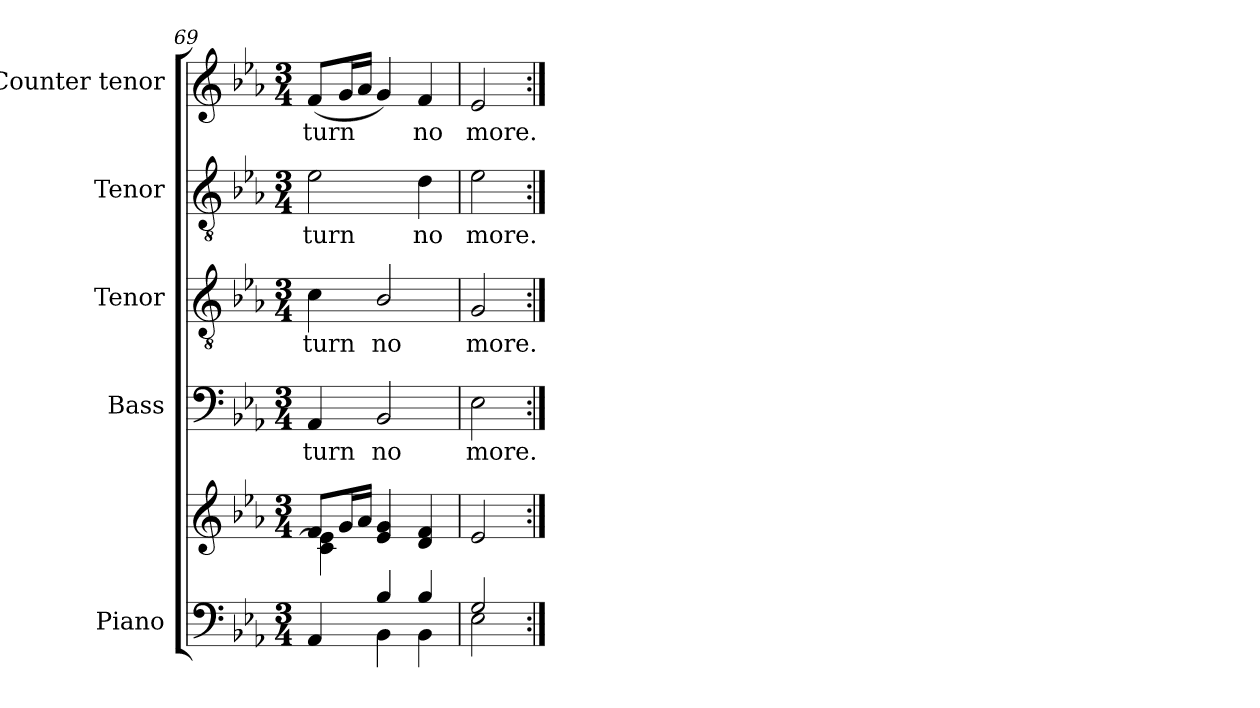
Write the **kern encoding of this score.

**kern	**kern	**kern	**text	**kern	**text	**kern	**text	**kern	**text
*part5	*part5	*part4	*part4	*part3	*part3	*part2	*part2	*part1	*part1
*staff6	*staff5	*staff4	*staff4	*staff3	*staff3	*staff2	*staff2	*staff1	*staff1
*I"Piano	*	*I"Bass	*	*I"Tenor	*	*I"Tenor	*	*I"Counter tenor	*
*I'Pno.	*	*I'B.	*	*I'T.	*	*I'T.	*	*	*
*clefF4	*clefG2	*clefF4	*	*clefGv2	*	*clefGv2	*	*clefG2	*
*	*	*	*	*ITrd7c12	*	*ITrd7c12	*	*	*
*k[b-e-a-]	*k[b-e-a-]	*k[b-e-a-]	*	*k[b-e-a-]	*	*k[b-e-a-]	*	*k[b-e-a-]	*
*E-:	*E-:	*E-:	*	*E-:	*	*E-:	*	*E-:	*
*M3/4	*M3/4	*M3/4	*	*M3/4	*	*M3/4	*	*M3/4	*
=69	=69	=69	=69	=69	=69	=69	=69	=69	=69
*^	*^	*	*	*	*	*	*	*	*
!	!	!	!	!	!LO:LY:b:color=#000000	!	!	!	!	!	!
!	!	!	!	!	!	!	!LO:LY:b:color=#000000	!	!	!	!
!	!	!	!	!	!	!	!	!	!LO:LY:b:color=#000000	!	!
!	!	!	!	!	!	!	!	!	!	!	!LO:LY:b:color=#000000
4ryy	4AA-i/	8fi/L	4ci\ 4e-i]	4AA-i/	-turn	4Ci\	-turn	2E-i\	-turn	(8fi/L	-turn
.	.	16gi/L	.	.	.	.	.	.	.	16gi/L	.
.	.	16a-i/JJ	.	.	.	.	.	.	.	16a-i/JJ	.
!	!	!	!	!	!LO:LY:b:color=#000000	!	!	!	!	!	!
!	!	!	!	!	!	!	!LO:LY:b:color=#000000	!	!	!	!
4B-i/	4BB-i\	4e-i/ 4gi	4ryy	2BB-i/	no	2BB-i/	no	.	.	4gi/)	.
!	!	!	!	!	!	!	!	!	!LO:LY:b:color=#000000	!	!
!	!	!	!	!	!	!	!	!	!	!	!LO:LY:b:color=#000000
4B-i/	4BB-i\	4di/ 4fi	4ryy	.	.	.	.	4Di\	no	4fi/	no
*	*	*v	*v	*	*	*	*	*	*	*	*
=70	=70	=70	=70	=70	=70	=70	=70	=70	=70	=70
*	*	*^	*	*	*	*	*	*	*	*
!	!	!	!	!	!LO:LY:b:color=#000000	!	!	!	!	!	!
*	*	*v	*v	*	*	*	*	*	*	*	*
*	*	*^	*	*	*	*	*	*	*	*
!	!	!	!	!	!	!	!LO:LY:b:color=#000000	!	!	!	!
*	*	*v	*v	*	*	*	*	*	*	*	*
*	*	*^	*	*	*	*	*	*	*	*
!	!	!	!	!	!	!	!	!	!LO:LY:b:color=#000000	!	!
*	*	*v	*v	*	*	*	*	*	*	*	*
*	*	*^	*	*	*	*	*	*	*	*
!	!	!	!	!	!	!	!	!	!	!	!LO:LY:b:color=#000000
*	*	*v	*v	*	*	*	*	*	*	*	*
2Gi/	2E-i\	2e-i/	2E-i\	more.	2GGi/	more.	2E-i\	more.	2e-i/	more.
*v	*v	*	*	*	*	*	*	*	*	*
=:|!	=:|!	=:|!	=:|!	=:|!	=:|!	=:|!	=:|!	=:|!	=:|!
*-	*-	*-	*-	*-	*-	*-	*-	*-	*-
